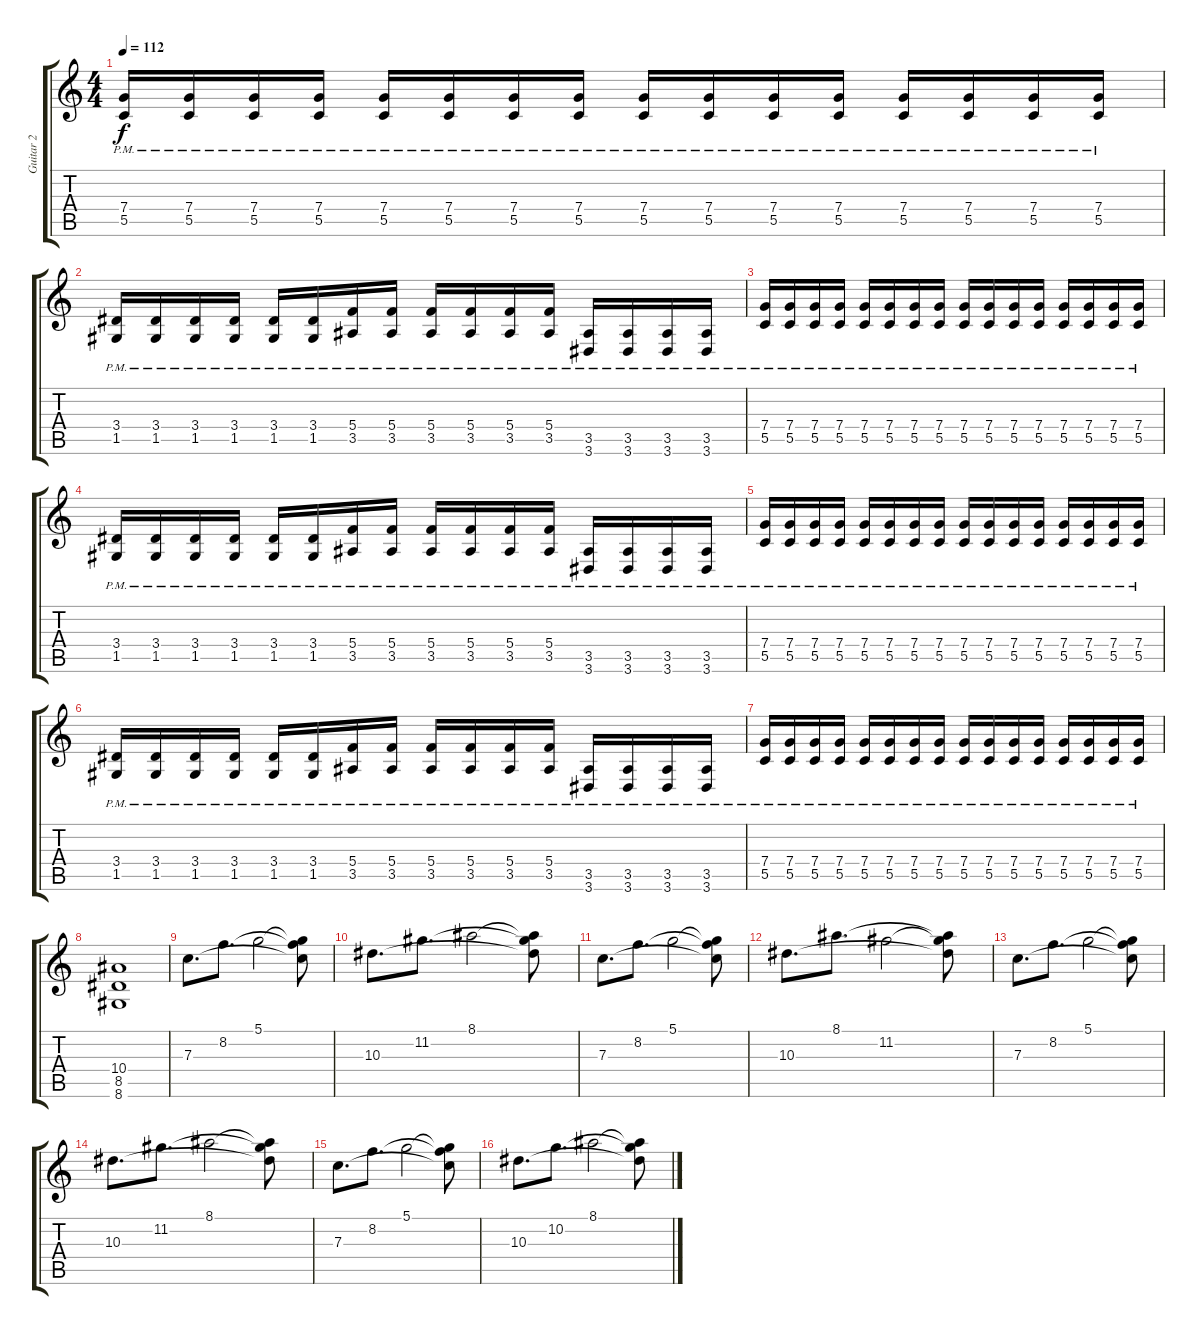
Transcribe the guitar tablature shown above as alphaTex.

\track ("Guitar 2" "Guitar 2") {instrument distortionguitar}
\staff {score tabs}
\tuning (D4 A3 F3 C3 G2 C2) {hide}
\ts (4 4)
\tempo 112
\clef g2
\ks c
(7.4{pm} 5.5{pm}).16{dy f} (7.4{pm} 5.5{pm}).16 (7.4{pm} 5.5{pm}).16 (7.4{pm} 5.5{pm}).16 (7.4{pm} 5.5{pm}).16 (7.4{pm} 5.5{pm}).16 (7.4{pm} 5.5{pm}).16 (7.4{pm} 5.5{pm}).16 (7.4{pm} 5.5{pm}).16 (7.4{pm} 5.5{pm}).16 (7.4{pm} 5.5{pm}).16 (7.4{pm} 5.5{pm}).16 (7.4{pm} 5.5{pm}).16 (7.4{pm} 5.5{pm}).16 (7.4{pm} 5.5{pm}).16 (7.4{pm} 5.5{pm}).16 |
(3.4{pm} 1.5{pm}).16 (3.4{pm} 1.5{pm}).16 (3.4{pm} 1.5{pm}).16 (3.4{pm} 1.5{pm}).16 (3.4{pm} 1.5{pm}).16 (3.4{pm} 1.5{pm}).16 (5.4{pm} 3.5{pm}).16 (5.4{pm} 3.5{pm}).16 (5.4{pm} 3.5{pm}).16 (5.4{pm} 3.5{pm}).16 (5.4{pm} 3.5{pm}).16 (5.4{pm} 3.5{pm}).16 (3.5{pm} 3.6{pm}).16 (3.5{pm} 3.6{pm}).16 (3.5{pm} 3.6{pm}).16 (3.5{pm} 3.6{pm}).16 |
(7.4{pm} 5.5{pm}).16 (7.4{pm} 5.5{pm}).16 (7.4{pm} 5.5{pm}).16 (7.4{pm} 5.5{pm}).16 (7.4{pm} 5.5{pm}).16 (7.4{pm} 5.5{pm}).16 (7.4{pm} 5.5{pm}).16 (7.4{pm} 5.5{pm}).16 (7.4{pm} 5.5{pm}).16 (7.4{pm} 5.5{pm}).16 (7.4{pm} 5.5{pm}).16 (7.4{pm} 5.5{pm}).16 (7.4{pm} 5.5{pm}).16 (7.4{pm} 5.5{pm}).16 (7.4{pm} 5.5{pm}).16 (7.4{pm} 5.5{pm}).16 |
(3.4{pm} 1.5{pm}).16 (3.4{pm} 1.5{pm}).16 (3.4{pm} 1.5{pm}).16 (3.4{pm} 1.5{pm}).16 (3.4{pm} 1.5{pm}).16 (3.4{pm} 1.5{pm}).16 (5.4{pm} 3.5{pm}).16 (5.4{pm} 3.5{pm}).16 (5.4{pm} 3.5{pm}).16 (5.4{pm} 3.5{pm}).16 (5.4{pm} 3.5{pm}).16 (5.4{pm} 3.5{pm}).16 (3.5{pm} 3.6{pm}).16 (3.5{pm} 3.6{pm}).16 (3.5{pm} 3.6{pm}).16 (3.5{pm} 3.6{pm}).16 |
(7.4{pm} 5.5{pm}).16 (7.4{pm} 5.5{pm}).16 (7.4{pm} 5.5{pm}).16 (7.4{pm} 5.5{pm}).16 (7.4{pm} 5.5{pm}).16 (7.4{pm} 5.5{pm}).16 (7.4{pm} 5.5{pm}).16 (7.4{pm} 5.5{pm}).16 (7.4{pm} 5.5{pm}).16 (7.4{pm} 5.5{pm}).16 (7.4{pm} 5.5{pm}).16 (7.4{pm} 5.5{pm}).16 (7.4{pm} 5.5{pm}).16 (7.4{pm} 5.5{pm}).16 (7.4{pm} 5.5{pm}).16 (7.4{pm} 5.5{pm}).16 |
(3.4{pm} 1.5{pm}).16 (3.4{pm} 1.5{pm}).16 (3.4{pm} 1.5{pm}).16 (3.4{pm} 1.5{pm}).16 (3.4{pm} 1.5{pm}).16 (3.4{pm} 1.5{pm}).16 (5.4{pm} 3.5{pm}).16 (5.4{pm} 3.5{pm}).16 (5.4{pm} 3.5{pm}).16 (5.4{pm} 3.5{pm}).16 (5.4{pm} 3.5{pm}).16 (5.4{pm} 3.5{pm}).16 (3.5{pm} 3.6{pm}).16 (3.5{pm} 3.6{pm}).16 (3.5{pm} 3.6{pm}).16 (3.5{pm} 3.6{pm}).16 |
(7.4{pm} 5.5{pm}).16 (7.4{pm} 5.5{pm}).16 (7.4{pm} 5.5{pm}).16 (7.4{pm} 5.5{pm}).16 (7.4{pm} 5.5{pm}).16 (7.4{pm} 5.5{pm}).16 (7.4{pm} 5.5{pm}).16 (7.4{pm} 5.5{pm}).16 (7.4{pm} 5.5{pm}).16 (7.4{pm} 5.5{pm}).16 (7.4{pm} 5.5{pm}).16 (7.4{pm} 5.5{pm}).16 (7.4{pm} 5.5{pm}).16 (7.4{pm} 5.5{pm}).16 (7.4{pm} 5.5{pm}).16 (7.4{pm} 5.5{pm}).16 |
(10.4 8.5 8.6).1 |
7.3.8{d instrument electricguitarjazz} 8.2.8{d} 5.1.2 (5.1{t} 8.2{t} 7.3{t}).8 |
10.3.8{d} 11.2.8{d} 8.1.2 (8.1{t} 11.2{t} 10.3{t}).8 |
7.3.8{d} 8.2.8{d} 5.1.2 (5.1{t} 8.2{t} 7.3{t}).8 |
10.3.8{d} 8.1.8{d} 11.2.2 (8.1{t} 11.2{t} 10.3{t}).8 |
7.3.8{d} 8.2.8{d} 5.1.2 (5.1{t} 8.2{t} 7.3{t}).8 |
10.3.8{d} 11.2.8{d} 8.1.2 (8.1{t} 11.2{t} 10.3{t}).8 |
7.3.8{d} 8.2.8{d} 5.1.2 (5.1{t} 8.2{t} 7.3{t}).8 |
10.3.8{d} 10.2.8{d} 8.1.2 (8.1{t} 10.2{t} 10.3{t}).8
